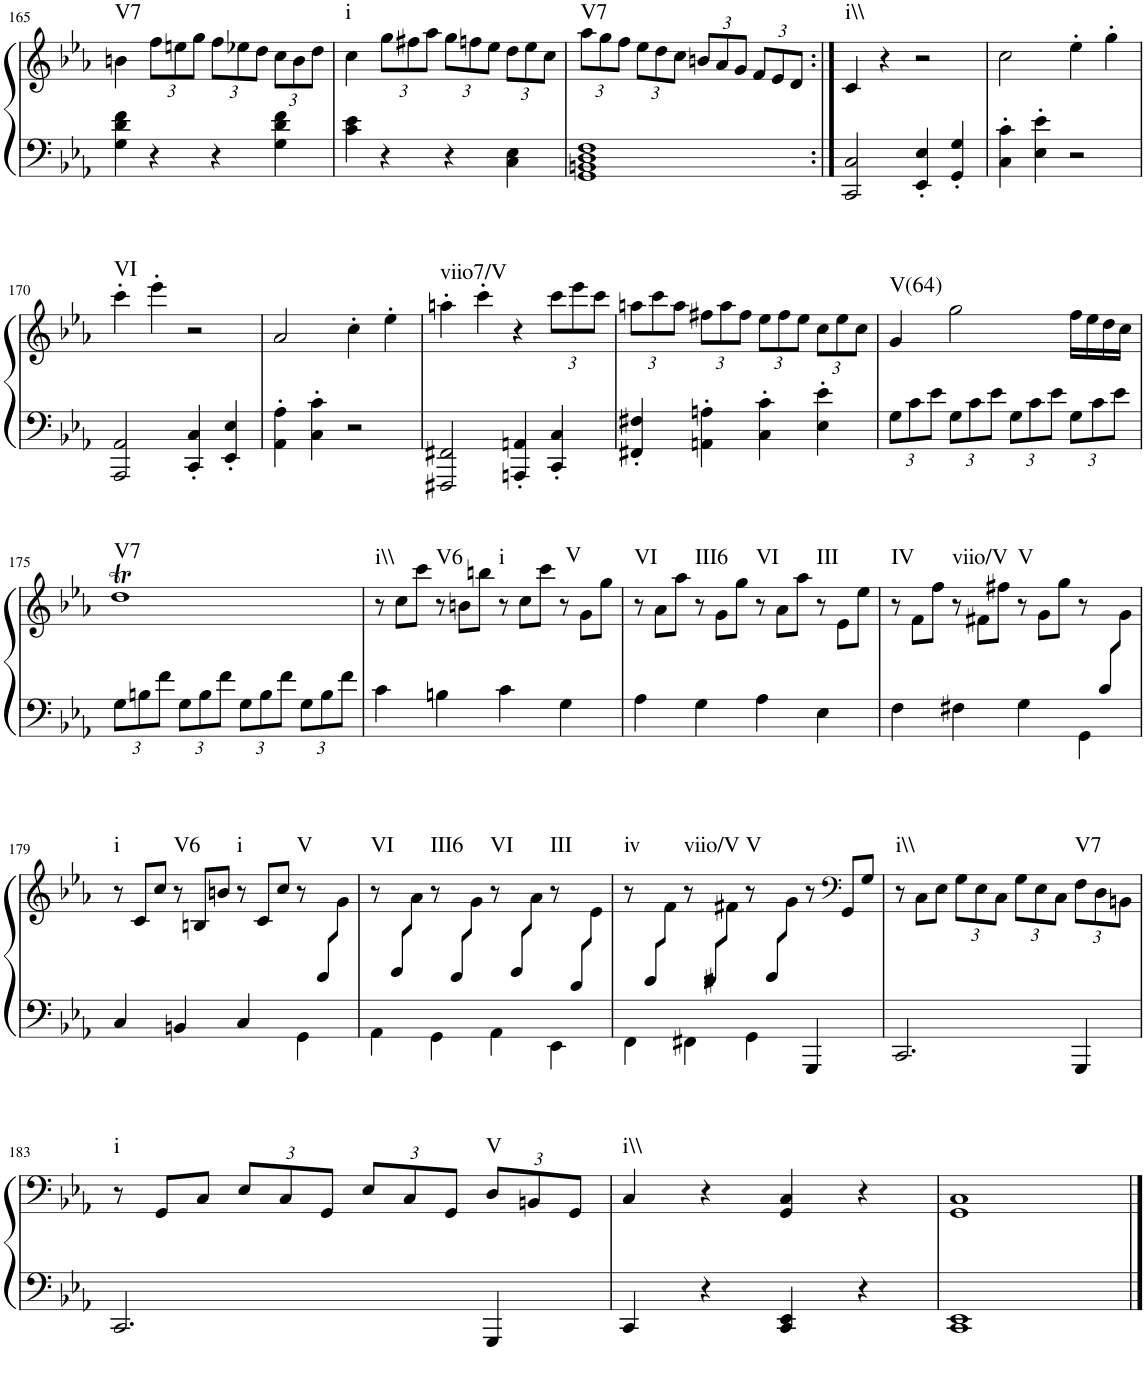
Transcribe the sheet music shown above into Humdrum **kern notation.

**kern	**kern	**harte
*part1	*part1	*part1
*staff2	*staff1	*
*I"Piano	*	*
*I'Pno.	*	*
!!LO:PB:g=z
*clefF4	*clefG2	*
*k[b-e-a-]	*k[b-e-a-]	*
*M4/4	*M4/4	*
*met(c)	*met(c)	*
=165	=165	=165
!	!	!LO:H:kt=V7
4G\ 4d\ 4f\	4bn\	N
*	*Xbrackettup	*
4r	12ff\L	.
.	12een\	.
.	12gg\J	.
4r	12ff\L	.
.	12ee-X\	.
.	12dd\J	.
4G\ 4d\ 4f\	12cc\L	.
.	12b\	.
.	12dd\J	.
=166	=166	=166
!	!	!LO:H:kt=i
4c\ 4e-\	4cc\	N
4r	12gg\L	.
.	12ff#X\	.
.	12aa-\J	.
4r	12gg\L	.
.	12ffn\	.
.	12ee-\J	.
4C\ 4E-\	12dd\L	.
.	12ee-\	.
.	12cc\J	.
=167	=167	=167
!	!	!LO:H:kt=V7
1GG 1BBn 1D 1F	12aa-\L	N
.	12gg\	.
.	12ff\J	.
.	12ee-\L	.
.	12dd\	.
.	12cc\J	.
.	12bn/L	.
.	12a-/	.
.	12g/J	.
.	12f/L	.
.	12e-/	.
.	12d/J	.
=168:|!	=168:|!	=168:|!
!	!	!LO:H:kt=i\\
2CC/ 2C/	4c/	N
.	4r	.
4EE-/' 4E-/'	2r	.
4GG/' 4G/'	.	.
=169	=169	=169
4C\' 4c\'	2cc\	.
4E-\' 4e-\'	.	.
2r	4ee-'\	.
.	4gg'\	.
!!LO:LB:g=z
=170	=170	=170
!	!	!LO:H:kt=VI
2AAA-/ 2AA-/	4ccc'\	N
.	4eee-'\	.
4CC/' 4C/'	2r	.
4EE-/' 4E-/'	.	.
=171	=171	=171
4AA-\' 4A-\'	2a-/	.
4C\' 4c\'	.	.
2r	4cc'\	.
.	4ee-'\	.
=172	=172	=172
!	!	!LO:H:kt=viio7/V
2FFF#X/ 2FF#X/	4aan'\	N
.	4ccc'\	.
4AAAn/' 4AAn/'	4r	.
4CC/' 4C/'	12ccc\L	.
.	12eee-\	.
.	12ccc\J	.
=173	=173	=173
4FF#X/' 4F#X/'	12aan\L	.
.	12ccc\	.
.	12aa\J	.
4AAn\' 4An\'	12ff#X\L	.
.	12aa\	.
.	12ff#\J	.
4C\' 4c\'	12ee-\L	.
.	12ff#\	.
.	12ee-\J	.
4E-\' 4e-\'	12cc\L	.
.	12ee-\	.
.	12cc\J	.
=174	=174	=174
*Xbrackettup	*	*
!	!	!LO:H:kt=V(64)
12G\L	4g/	N
12c\	.	.
12e-\J	.	.
12G\L	2gg\	.
12c\	.	.
12e-\J	.	.
12G\L	.	.
12c\	.	.
12e-\J	.	.
12G\L	16ff\LL	.
.	16ee-\	.
12c\	.	.
.	16dd\	.
12e-\J	.	.
.	16cc\JJ	.
!!LO:LB:g=z
=175	=175	=175
!	!	!LO:H:kt=V7
12G\L	1ddt	N
12Bn\	.	.
12f\J	.	.
12G\L	.	.
12B\	.	.
12f\J	.	.
12G\L	.	.
12B\	.	.
12f\J	.	.
12G\L	.	.
12B\	.	.
12f\J	.	.
=176	=176	=176
*	*brackettup	*
!	!	!LO:H:kt=i\\
4c\	12r	N
.	12cc\L	.
.	12ccc\J	.
!	!	!LO:H:kt=V6
4Bn\	12r	N
.	12bn\L	.
.	12bbn\J	.
!	!	!LO:H:kt=i
4c\	12r	N
.	12cc\L	.
.	12ccc\J	.
!	!	!LO:H:kt=V
4G\	12r	N
.	12g\L	.
.	12gg\J	.
=177	=177	=177
!	!	!LO:H:kt=VI
4A-\	12r	N
.	12a-\L	.
.	12aa-\J	.
!	!	!LO:H:kt=III6
4G\	12r	N
.	12g\L	.
.	12gg\J	.
!	!	!LO:H:kt=VI
4A-\	12r	N
.	12a-\L	.
.	12aa-\J	.
!	!	!LO:H:kt=III
4E-\	12r	N
.	12e-\L	.
.	12ee-\J	.
=178	=178	=178
!	!	!LO:H:kt=IV
4F\	12r	N
.	12f\L	.
.	12ff\J	.
!	!	!LO:H:kt=viio/V
4F#X\	12r	N
.	12f#X\L	.
.	12ff#X\J	.
!	!	!LO:H:kt=V
4G\	12r	N
.	12g\L	.
.	12gg\J	.
4GG\	12r	.
.	12G/L	.
.	12g\J	.
!!LO:LB:g=z
=179	=179	=179
!	!	!LO:H:kt=i
4C/	12r	N
.	12c/L	.
.	12cc/J	.
!	!	!LO:H:kt=V6
4BBn/	12r	N
.	12Bn/L	.
.	12bn/J	.
!	!	!LO:H:kt=i
4C/	12r	N
.	12c/L	.
.	12cc/J	.
!	!	!LO:H:kt=V
4GG\	12r	N
.	12G/L	.
.	12g\J	.
=180	=180	=180
!	!	!LO:H:kt=VI
4AA-\	12r	N
.	12A-/L	.
.	12a-\J	.
!	!	!LO:H:kt=III6
4GG\	12r	N
.	12G/L	.
.	12g\J	.
!	!	!LO:H:kt=VI
4AA-\	12r	N
.	12A-/L	.
.	12a-\J	.
!	!	!LO:H:kt=III
4EE-\	12r	N
.	12E-/L	.
.	12e-\J	.
=181	=181	=181
!	!	!LO:H:kt=iv
4FF\	12r	N
.	12F/L	.
.	12f\J	.
!	!	!LO:H:kt=viio/V
4FF#X\	12r	N
.	12F#X/L	.
.	12f#X\J	.
!	!	!LO:H:kt=V
4GG\	12r	N
.	12G/L	.
.	12g\J	.
4GGG/	12r	.
*	*clefF4	*
.	12GG/L	.
.	12G/J	.
=182	=182	=182
!	!	!LO:H:kt=i\\
2.CC/	12r	N
.	12C\L	.
.	12E-\J	.
*	*Xbrackettup	*
.	12G\L	.
.	12E-\	.
.	12C\J	.
.	12G\L	.
.	12E-\	.
.	12C\J	.
!	!	!LO:H:kt=V7
4GGG/	12F\L	N
.	12D\	.
.	12BBn\J	.
!!LO:LB:g=z
=183	=183	=183
*	*brackettup	*
!	!	!LO:H:kt=i
2.CC/	12r	N
.	12GG/L	.
.	12C/J	.
*	*Xbrackettup	*
.	12E-/L	.
.	12C/	.
.	12GG/J	.
.	12E-/L	.
.	12C/	.
.	12GG/J	.
!	!	!LO:H:kt=V
4GGG/	12D/L	N
.	12BBn/	.
.	12GG/J	.
=184	=184	=184
!	!	!LO:H:kt=i\\
4CC/	4C/	N
4r	4r	.
4CC/ 4EE-/	4GG/ 4C/	.
4r	4r	.
=185	=185	=185
1CC 1EE-	1GG 1C	.
==	==	==
*-	*-	*-
